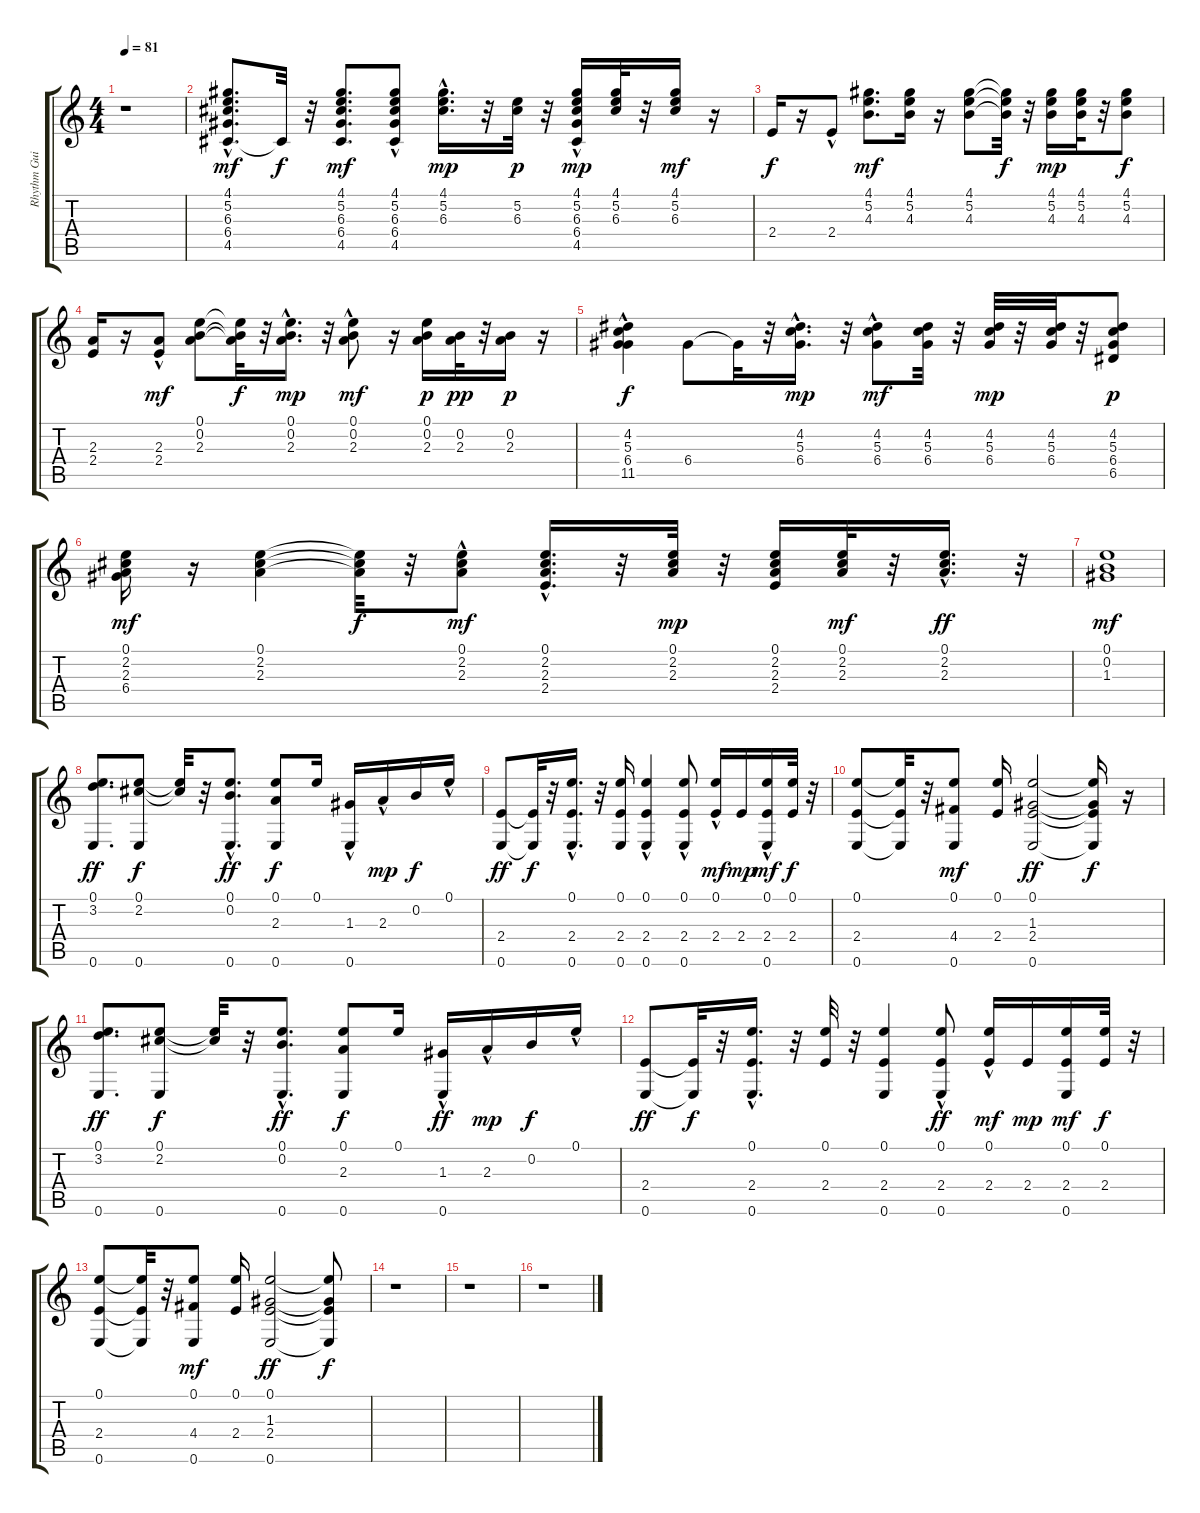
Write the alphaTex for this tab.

\track ("Rhythm Guitar" "Rhythm Gui") {instrument overdrivenguitar}
\staff {score tabs}
\tuning (E4 B3 G3 D3 A2 E2) {hide}
\ts (4 4)
\tempo 81
\clef g2
\ks c
r.1{dy mf instrument overdrivenguitar} |
(4.1 5.2 6.3 6.4{hac} 4.5{hac}).8{d} 4.5{t}.32{dy f} r.32 (4.1 5.2 6.3 6.4 4.5).8{d dy mf} (4.1{hac} 5.2{hac} 6.3 6.4{hac} 4.5).8 (4.1{hac} 5.2{hac} 6.3{hac}).16{d dy mp} r.32 (5.2 6.3).32{dy p} r.32 (4.1 5.2 6.3 6.4{hac} 4.5).16{dy mp} (4.1 5.2 6.3).32 r.32 (4.1 5.2 6.3).16{dy mf} r.16 |
2.4.16{dy f} r.16 2.4{hac}.8 (4.1 5.2 4.3).8{d dy mf} (4.1 5.2 4.3).16 r.16 (4.1 5.2 4.3).8 (4.1{t} 5.2{t} 4.3{t}).32{dy f} r.32 (4.1 5.2 4.3).16{dy mp} (4.1 5.2 4.3).32 r.32 (4.1 5.2 4.3).8{dy f} |
(2.3 2.4).16 r.16 (2.3 2.4{hac}).8{dy mf} (0.1 0.2 2.3).8 (0.1{t} 0.2{t} 2.3{t}).32{dy f} r.32 (0.1{hac} 0.2{hac} 2.3).16{d dy mp} r.32 (0.1 0.2 2.3{hac}).8{dy mf} r.16 (0.1 0.2 2.3).16{dy p} (0.2 2.3).32{dy pp} r.32 (0.2 2.3).16{dy p} r.16 |
(4.2{hac} 5.3{hac} 6.4{hac} 11.5{hac}).4{dy f} 6.4.8 6.4{t}.32 r.32 (4.2{hac} 5.3{hac} 6.4{hac}).16{d dy mp} r.32 (4.2{hac} 5.3 6.4{hac}).8{dy mf} (4.2 5.3 6.4).32 r.32 (4.2 5.3 6.4).32{dy mp} r.32 (4.2 5.3 6.4).32 r.32 (4.2 5.3 6.4 6.5).8{dy p} |
(0.1 2.2 2.3 6.4).16{dy mf} r.16 (0.1 2.2 2.3).4 (0.1{t} 2.2{t} 2.3{t}).32{dy f} r.32 (0.1{hac} 2.2 2.3{hac}).8{dy mf} (0.1 2.2{hac} 2.3 2.4{hac}).16{d} r.32 (0.1 2.2 2.3).32{dy mp} r.32 (0.1 2.2 2.3 2.4).16 (0.1 2.2 2.3).32{dy mf} r.32 (0.1{hac} 2.2{hac} 2.3{hac}).16{d dy ff} r.32 |
(0.1 0.2 1.3).1{dy mf} |
(0.1 3.2 0.6).8{d dy ff} (0.1 2.2 0.6).8{dy f} (0.1{t} 2.2{t}).32 r.32 (0.1 0.2 0.6{hac}).8{d dy ff} (0.1 2.3 0.6).8{dy f} 0.1.16 (1.3 0.6{hac}).16 2.3{hac}.16{dy mp} 0.2.16{dy f} 0.1{hac}.16 |
(2.4 0.6).8{dy ff} (2.4{t} 0.6{t}).32{dy f} r.32 (0.1 2.4 0.6{hac}).16{d} r.32 (0.1 2.4 0.6).16 (0.1 2.4 0.6{hac}).4 (0.1{hac} 2.4 0.6).8 (0.1{hac} 2.4).16{dy mf} 2.4.16{dy mp} (0.1 2.4 0.6{hac}).16{dy mf} (0.1 2.4).32{dy f} r.32 |
(0.1 2.4 0.6).8 (0.1{t} 2.4{t} 0.6{t}).32 r.32 (0.1 4.4 0.6).8{dy mf} (0.1 2.4).16 (0.1 1.3 2.4 0.6).2{dy ff} (0.1{t} 1.3{t} 2.4{t} 0.6{t}).16{dy f} r.16 |
(0.1 3.2 0.6).8{d dy ff} (0.1 2.2 0.6).8{dy f} (0.1{t} 2.2{t}).32 r.32 (0.1 0.2 0.6{hac}).8{d dy ff} (0.1 2.3 0.6).8{dy f} 0.1.16 (1.3 0.6{hac}).16{dy ff} 2.3{hac}.16{dy mp} 0.2.16{dy f} 0.1{hac}.16 |
(2.4 0.6).8{dy ff} (2.4{t} 0.6{t}).32{dy f} r.32 (0.1 2.4 0.6{hac}).16{d} r.32 (0.1 2.4).32 r.32 (0.1 2.4 0.6).4 (0.1{hac} 2.4 0.6{hac}).8{dy ff} (0.1{hac} 2.4).16{dy mf} 2.4.16{dy mp} (0.1 2.4 0.6).16{dy mf} (0.1 2.4).32{dy f} r.32 |
(0.1 2.4 0.6).8 (0.1{t} 2.4{t} 0.6{t}).32 r.32 (0.1 4.4 0.6).8{dy mf} (0.1 2.4).16 (0.1 1.3 2.4 0.6).2{dy ff} (0.1{t} 1.3{t} 2.4{t} 0.6{t}).8{dy f} |
r.1 |
r.1 |
r.1
